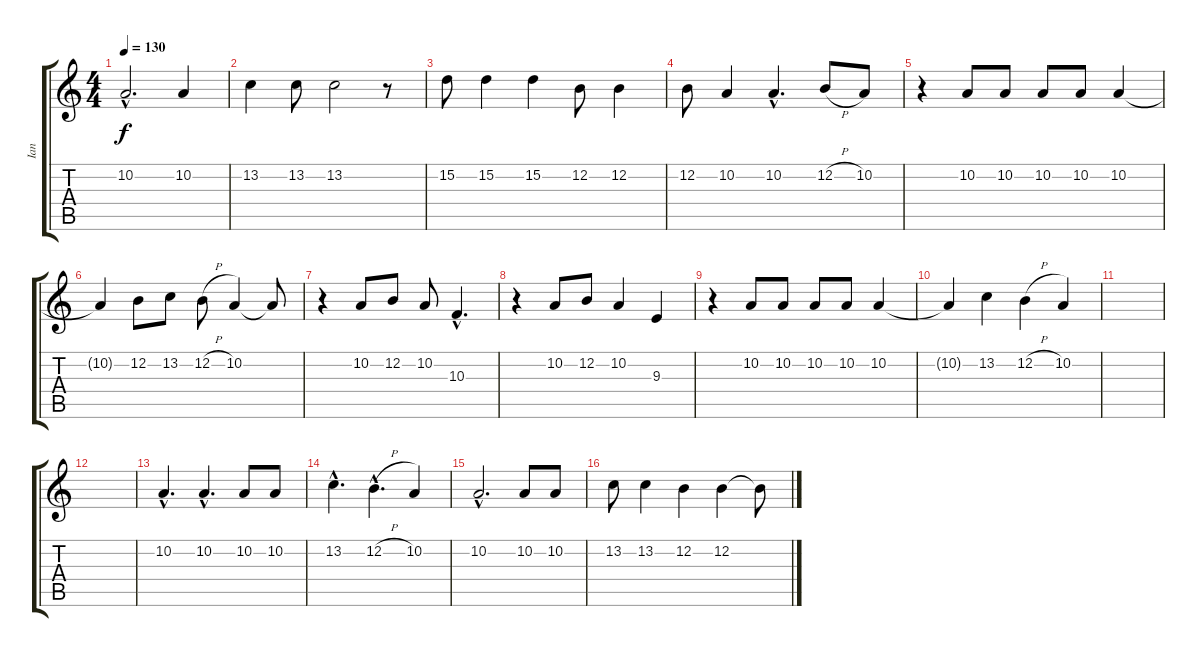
\track ("Ian" "Ian") {instrument lead2sawtooth}
\staff {score tabs}
\tuning (E4 B3 G3 D3 A2 E2) {hide}
\ts (4 4)
\tempo 130
\clef g2
\ks c
10.2{hac}.2{d dy f} 10.2.4 |
13.2.4 13.2.8 13.2.2 r.8 |
15.2.8 15.2.4 15.2.4 12.2.8 12.2.4 |
12.2.8 10.2.4 10.2{hac}.4{d} 12.2{h}.8 10.2.8 |
r.4 10.2.8 10.2.8 10.2.8 10.2.8 10.2.4 |
10.2{t}.4 12.2.8 13.2.8 12.2{h}.8 10.2.4 10.2{t}.8 |
r.4 10.2.8 12.2.8 10.2.8 10.3{hac}.4{d} |
r.4 10.2.8 12.2.8 10.2.4 9.3.4 |
r.4 10.2.8 10.2.8 10.2.8 10.2.8 10.2.4 |
10.2{t}.4 13.2.4 12.2{h}.4 10.2.4 |
|
|
10.2{hac}.4{d} 10.2{hac}.4{d} 10.2.8 10.2.8 |
13.2{hac}.4{d} 12.2{h hac}.4{d} 10.2.4 |
10.2{hac}.2{d} 10.2.8 10.2.8 |
13.2.8 13.2.4 12.2.4 12.2.4 12.2{t}.8
